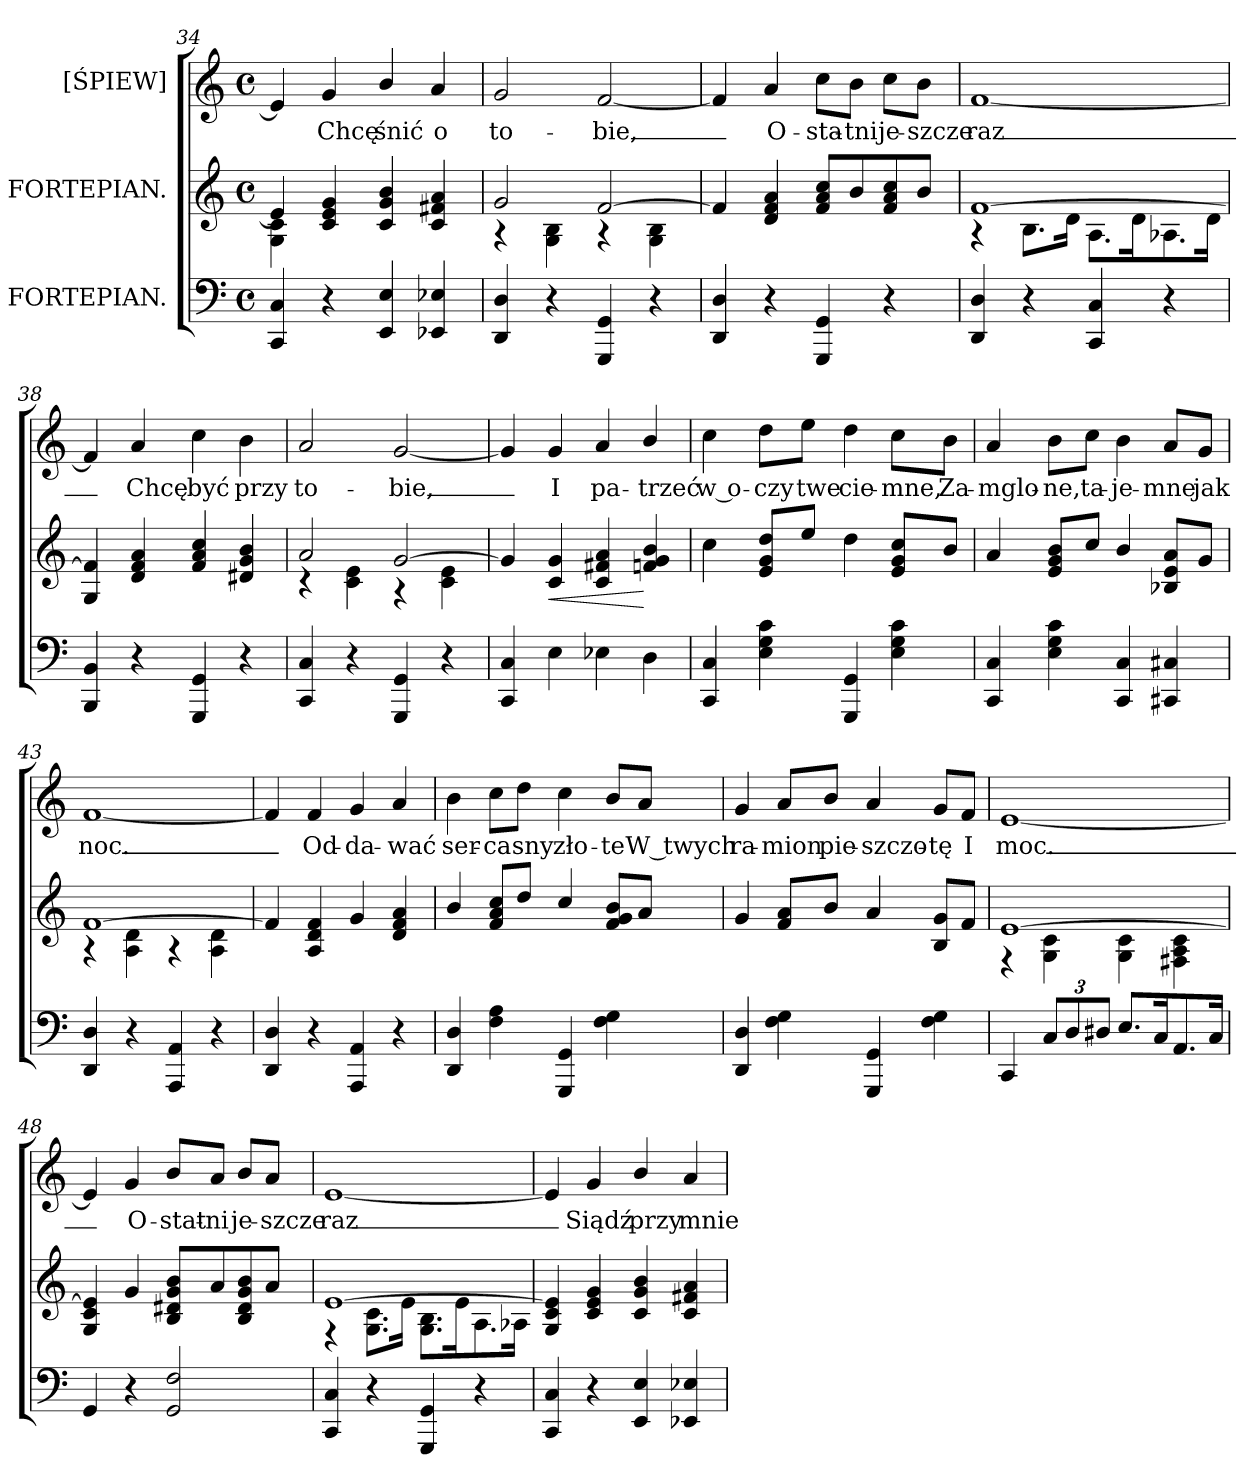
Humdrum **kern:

**kern	**kern	**dynam	**kern	**text
*part3	*part2	*part2	*part1	*part1
*staff3	*staff2	*staff2	*staff1	*staff1
*I"FORTEPIAN.	*I"FORTEPIAN.	*	*I"[ŚPIEW]	*
*clefF4	*clefG2	*	*clefG2	*
*k[]	*k[]	*	*k[]	*
*C:	*C:	*	*C:	*
*M4/4	*M4/4	*	*M4/4	*
*met(c)	*met(c)	*	*met(c)	*
=34	=34	=34	=34	=34
*	*^	*	*	*
4CC/ 4C/	4e/]	4G\ 4c\	.	4e/]	.
4r	4c/ 4e/ 4g/	4ryy	.	4g/	Chcę
4EE/ 4E/	4c/ 4g/ 4b/	2ryy	.	4b/	śnić
4EE-X/ 4E-X/	4c/ 4f#X/ 4a/	.	.	4a/	o
=35	=35	=35	=35	=35	=35
4DD/ 4D/	2g/	4r	.	2g/	to-
4r	.	4G\ 4B\	.	.	.
4GGG/ 4GG/	[2f/	4r	.	[2f/	-bie,_
4r	.	4G\ 4B\	.	.	.
*	*v	*v	*	*	*
=36	=36	=36	=36	=36
4DD/ 4D/	4f/]	.	4f/]	.
4r	4d/ 4f/ 4a/	.	4a/	O-
4GGG/ 4GG/	8f/ 8a/ 8cc/L	.	8cc\L	-sta-
.	8b/	.	8b\J	-tni
4r	8f/ 8a/ 8cc/	.	8cc\L	je-
.	8b/J	.	8b\J	-szcze
=37	=37	=37	=37	=37
*	*^	*	*	*
4DD/ 4D/	[1f	4r	.	[1f	raz_
4r	.	8.B\L	.	.	.
.	.	16d\Jk	.	.	.
4CC/ 4C/	.	8.A\L	.	.	.
.	.	16d\K	.	.	.
4r	.	8.A-X\	.	.	.
.	.	16d\Jk	.	.	.
*	*v	*v	*	*	*
=38	=38	=38	=38	=38
4BBB/ 4BB/	4G/ 4f]/	.	4f/]	.
4r	4d/ 4f/ 4a/	.	4a/	Chcę
4GGG/ 4GG/	4f/ 4a/ 4cc/	.	4cc\	być
4r	4d#X/ 4g/ 4b/	.	4b\	przy
=39	=39	=39	=39	=39
*	*^	*	*	*
4CC/ 4C/	2a/	4r	.	2a/	to-
4r	.	4c\ 4e\	.	.	.
4GGG/ 4GG/	[2g/	4r	.	[2g/	-bie,_
4r	.	4c\ 4e\	.	.	.
*	*v	*v	*	*	*
=40	=40	=40	=40	=40
4CC/ 4C/	4g/]	.	4g/]	.
!	!	!LO:HP:b	!	!
4E\	4c/ 4g/	<	4g/	I
4E-X\	4c/ 4f#X/ 4a/	.	4a/	pa-
4D\	4fn/ 4g/ 4b/	[	4b/	-trzeć
=41	=41	=41	=41	=41
4CC/ 4C/	4cc\	.	4cc\	w o-
4E\ 4G\ 4c\	8e/ 8g/ 8dd/L	.	8dd\L	-czy
.	8ee/J	.	8ee\J	twe
4GGG/ 4GG/	4dd\	.	4dd\	cie-
4E\ 4G\ 4c\	8e/ 8g/ 8cc/L	.	8cc\L	-mne,
.	8b/J	.	8b\J	Za-
=42	=42	=42	=42	=42
4CC/ 4C/	4a/	.	4a/	-mglo-
4E\ 4G\ 4c\	8e/ 8g/ 8b/L	.	8b\L	-ne,
.	8cc/J	.	8cc\J	ta-
4CC/ 4C/	4b/	.	4b\	-je-
4CC#X/ 4C#X/	8B-X/ 8e/ 8a/L	.	8a/L	-mne
.	8g/J	.	8g/J	jak
=43	=43	=43	=43	=43
*	*^	*	*	*
4DD/ 4D/	[1f	4r	.	[1f	noc._
4r	.	4A\ 4d\	.	.	.
4AAA/ 4AA/	.	4r	.	.	.
4r	.	4A\ 4d\	.	.	.
*	*v	*v	*	*	*
=44	=44	=44	=44	=44
4DD/ 4D/	4f/]	.	4f/]	.
4r	4A/ 4d/ 4f/	.	4f/	Od-
4AAA/ 4AA/	4g/	.	4g/	-da-
4r	4d/ 4f/ 4a/	.	4a/	-wać
=45	=45	=45	=45	=45
4DD/ 4D/	4b/	.	4b\	ser-
4F\ 4A\	8f/ 8a/ 8cc/L	.	8cc\L	-ca
.	8dd/J	.	8dd\J	sny
4GGG/ 4GG/	4cc/	.	4cc\	zło-
4F\ 4G\	8f/ 8g/ 8b/L	.	8b/L	-te
.	8a/J	.	8a/J	W twych
=46	=46	=46	=46	=46
4DD/ 4D/	4g/	.	4g/	ra-
4F\ 4G\	8f/ 8a/L	.	8a/L	-mion
.	8b/J	.	8b/J	pie-
4GGG/ 4GG/	4a/	.	4a/	-szczo-
4F\ 4G\	8B/ 8g/L	.	8g/L	-tę
.	8f/J	.	8f/J	I
=47	=47	=47	=47	=47
*	*^	*	*	*
4CC/	[1e	4r	.	[1e	moc._
12C/L	.	4G\ 4c\	.	.	.
12D/	.	.	.	.	.
12D#X/J	.	.	.	.	.
8.E/L	.	4G\ 4c\	.	.	.
16C/K	.	.	.	.	.
8.AA/	.	4F#X\ 4A\ 4c\	.	.	.
16C/Jk	.	.	.	.	.
*	*v	*v	*	*	*
=48	=48	=48	=48	=48
4GG/	4G/ 4c/ 4e]/	.	4e/]	.
4r	4g/	.	4g/	O-
2GG/ 2F/	8B/ 8d#X/ 8g/ 8b/L	.	8b/L	-stat-
.	8a/	.	8a/J	-ni
.	8B/ 8d#/ 8g/ 8b/	.	8b/L	je-
.	8a/J	.	8a/J	-szcze
=49	=49	=49	=49	=49
*	*^	*	*	*
4CC/ 4C/	[1e	4r	.	[1e	raz_
4r	.	8.G\ 8.c\L	.	.	.
.	.	16e\Jk	.	.	.
4GGG/ 4GG/	.	8.G\ 8.B\L	.	.	.
.	.	16e\K	.	.	.
4r	.	8.A\	.	.	.
.	.	16A-X\Jk	.	.	.
*	*v	*v	*	*	*
=50	=50	=50	=50	=50
4CC/ 4C/	4G/ 4c/ 4e]/	.	4e/]	.
4r	4c/ 4e/ 4g/	.	4g/	Siądź
4EE/ 4E/	4c/ 4g/ 4b/	.	4b/	przy
4EE-X/ 4E-X/	4c/ 4f#X/ 4a/	.	4a/	mnie
=	=	=	=	=
*-	*-	*-	*-	*-
